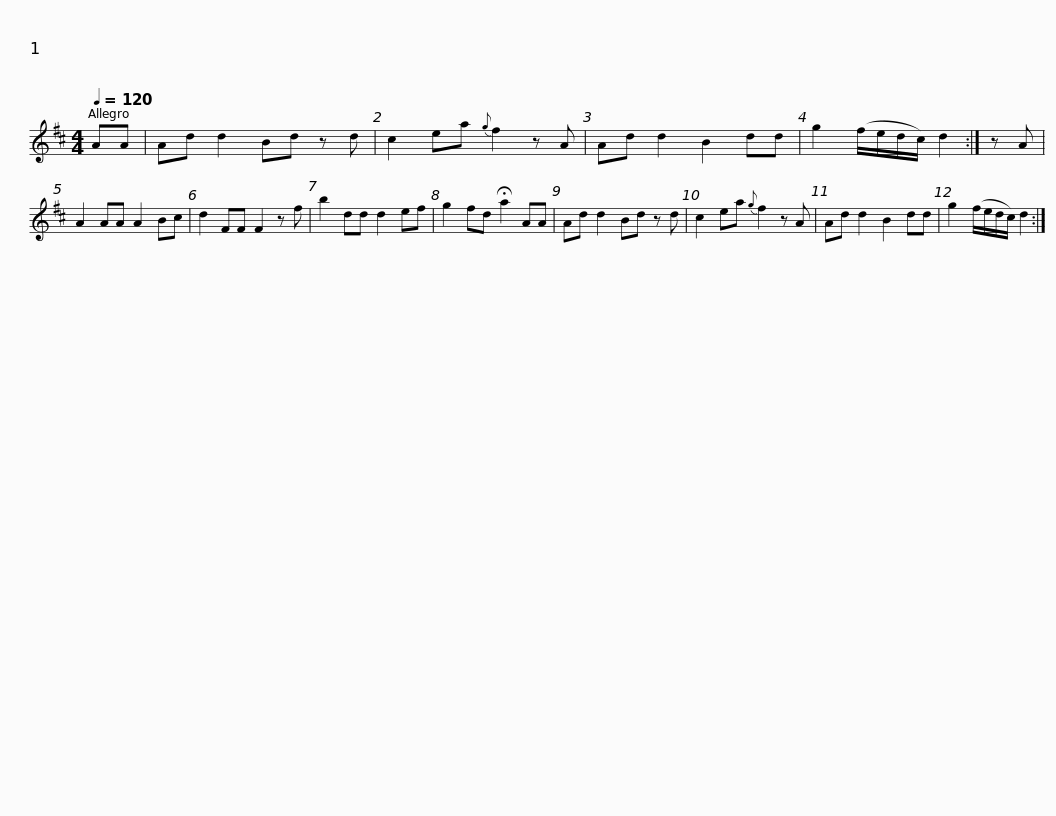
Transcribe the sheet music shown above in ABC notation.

X:1
L:1/8
Q:1/4=120
M:4/4
I:linebreak $
K:D
V:1 treble
V:1
 AA | Ad d2 Bd z d | c2 ea{g} f2 z A | Ad d2 B2 dd | g2 (f/e/d/c/) d2 :| %5
 z A | A2 AA A2 Bc |$ d2 FF F2 z f | b2 dd d2 ef | g2 fd !fermata!a2 AA | %10
 Ad d2 Bd z d | c2 ea{g} f2 z A | Ad d2 B2 dd |$ g2 (f/e/d/c/) d2 :| %14
